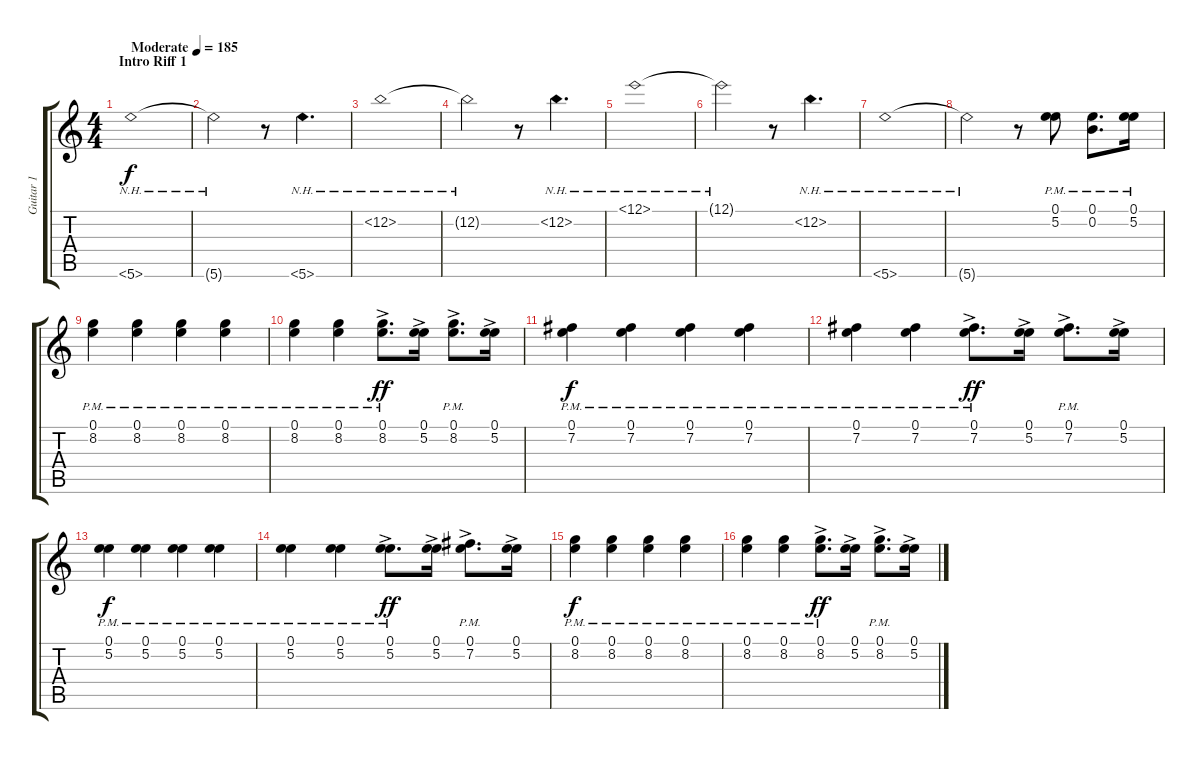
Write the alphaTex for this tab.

\track ("Guitar 1" "Guitar 1") {instrument overdrivenguitar}
\staff {score tabs}
\tuning (E4 B3 G3 D3 A2 E2) {hide}
\ts (4 4)
\section ("" "Intro Riff 1")
\tempo (185 "Moderate")
\clef g2
\ks c
5.6{nh}.1{dy f instrument overdrivenguitar} |
5.6{nh t}.2 r.8 5.6{nh}.4{d} |
12.2{nh}.1 |
12.2{nh t}.2 r.8 12.2{nh}.4{d} |
12.1{nh}.1 |
12.1{nh t}.2 r.8 12.2{nh}.4{d} |
5.6{nh}.1 |
5.6{nh t}.2 r.8 (0.1{pm} 5.2{pm}).8 (0.1{pm} 0.2{pm}).8{d} (0.1{pm} 5.2{pm}).16 |
(0.1{pm} 8.2{pm}).4 (0.1{pm} 8.2{pm}).4 (0.1{pm} 8.2{pm}).4 (0.1{pm} 8.2{pm}).4 |
(0.1{pm} 8.2{pm}).4 (0.1{pm} 8.2{pm}).4 (0.1{pm} 8.2{ac pm}).8{d dy ff} (0.1{ac} 5.2).16 (0.1{pm} 8.2{ac pm}).8{d} (0.1{ac} 5.2).16 |
(0.1{pm} 7.2{pm}).4{dy f} (0.1{pm} 7.2{pm}).4 (0.1{pm} 7.2{pm}).4 (0.1{pm} 7.2{pm}).4 |
(0.1{pm} 7.2{pm}).4 (0.1{pm} 7.2{pm}).4 (0.1{pm} 7.2{ac pm}).8{d dy ff} (0.1{ac} 5.2).16 (0.1{pm} 7.2{ac pm}).8{d} (0.1{ac} 5.2).16 |
(0.1{pm} 5.2{pm}).4{dy f} (0.1{pm} 5.2{pm}).4 (0.1{pm} 5.2{pm}).4 (0.1{pm} 5.2{pm}).4 |
(0.1{pm} 5.2{pm}).4 (0.1{pm} 5.2{pm}).4 (0.1{pm} 5.2{ac pm}).8{d dy ff} (0.1{ac} 5.2).16 (0.1{pm} 7.2{ac pm}).8{d} (0.1{ac} 5.2).16 |
(0.1{pm} 8.2{pm}).4{dy f} (0.1{pm} 8.2{pm}).4 (0.1{pm} 8.2{pm}).4 (0.1{pm} 8.2{pm}).4 |
(0.1{pm} 8.2{pm}).4 (0.1{pm} 8.2{pm}).4 (0.1{pm} 8.2{ac pm}).8{d dy ff} (0.1{ac} 5.2).16 (0.1{pm} 8.2{ac pm}).8{d} (0.1{ac} 5.2).16
